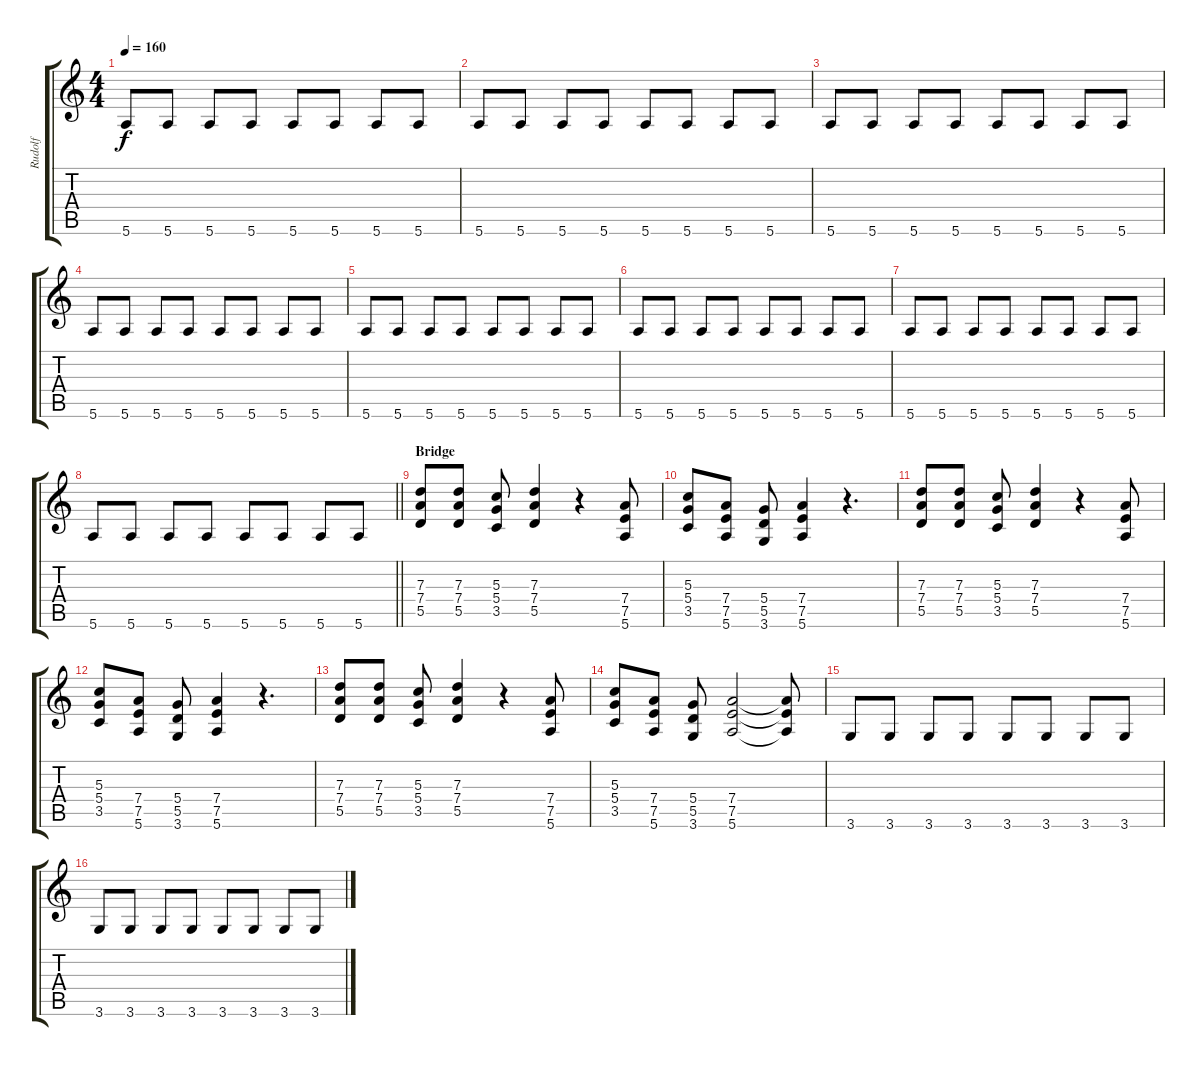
\track ("Rudolf" "Rudolf") {instrument overdrivenguitar}
\staff {score tabs}
\tuning (E4 B3 G3 D3 A2 E2) {hide}
\ts (4 4)
\tempo 160
\clef g2
\ks c
5.6.8{dy f} 5.6.8 5.6.8 5.6.8 5.6.8 5.6.8 5.6.8 5.6.8 |
5.6.8 5.6.8 5.6.8 5.6.8 5.6.8 5.6.8 5.6.8 5.6.8 |
5.6.8 5.6.8 5.6.8 5.6.8 5.6.8 5.6.8 5.6.8 5.6.8 |
5.6.8 5.6.8 5.6.8 5.6.8 5.6.8 5.6.8 5.6.8 5.6.8 |
5.6.8 5.6.8 5.6.8 5.6.8 5.6.8 5.6.8 5.6.8 5.6.8 |
5.6.8 5.6.8 5.6.8 5.6.8 5.6.8 5.6.8 5.6.8 5.6.8 |
5.6.8 5.6.8 5.6.8 5.6.8 5.6.8 5.6.8 5.6.8 5.6.8 |
\barLineRight lightlight
5.6.8 5.6.8 5.6.8 5.6.8 5.6.8 5.6.8 5.6.8 5.6.8 |
\section ("" "Bridge")
(7.3 7.4 5.5).8 (7.3 7.4 5.5).8 (5.3 5.4 3.5).8 (7.3 7.4 5.5).4 r.4 (7.4 7.5 5.6).8 |
(5.3 5.4 3.5).8 (7.4 7.5 5.6).8 (5.4 5.5 3.6).8 (7.4 7.5 5.6).4 r.4{d} |
(7.3 7.4 5.5).8 (7.3 7.4 5.5).8 (5.3 5.4 3.5).8 (7.3 7.4 5.5).4 r.4 (7.4 7.5 5.6).8 |
(5.3 5.4 3.5).8 (7.4 7.5 5.6).8 (5.4 5.5 3.6).8 (7.4 7.5 5.6).4 r.4{d} |
(7.3 7.4 5.5).8 (7.3 7.4 5.5).8 (5.3 5.4 3.5).8 (7.3 7.4 5.5).4 r.4 (7.4 7.5 5.6).8 |
(5.3 5.4 3.5).8 (7.4 7.5 5.6).8 (5.4 5.5 3.6).8 (7.4 7.5 5.6).2 (7.4{t} 7.5{t} 5.6{t}).8 |
3.6.8 3.6.8 3.6.8 3.6.8 3.6.8 3.6.8 3.6.8 3.6.8 |
3.6.8 3.6.8 3.6.8 3.6.8 3.6.8 3.6.8 3.6.8 3.6.8
